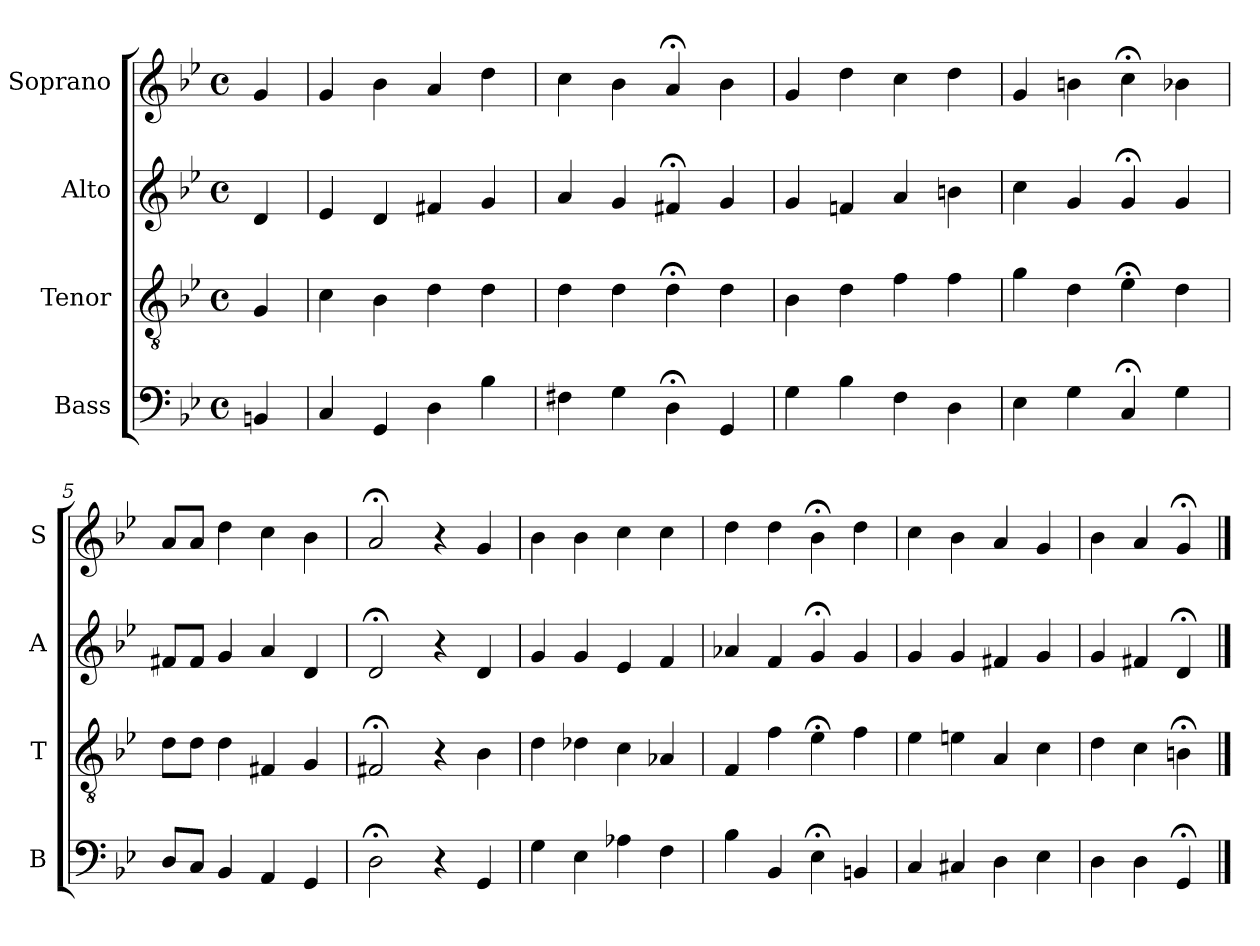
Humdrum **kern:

**kern	**kern	**kern	**kern
*part4	*part3	*part2	*part1
*staff4	*staff3	*staff2	*staff1
*I"Bass	*I"Tenor	*I"Alto	*I"Soprano
*I'B	*I'T	*I'A	*I'S
*clefF4	*clefGv2	*clefG2	*clefG2
*k[b-e-]	*k[b-e-]	*k[b-e-]	*k[b-e-]
*g:	*g:	*g:	*g:
*M4/4	*M4/4	*M4/4	*M4/4
*met(c)	*met(c)	*met(c)	*met(c)
*MM100	*MM100	*MM100	*MM100
=	=	=	=
4BBn	4G	4d	4g
=1	=1	=1	=1
4C	4c	4e-	4g
4GG	4B-	4d	4b-
4D	4d	4f#X	4a
4B-	4d	4g	4dd
=2	=2	=2	=2
4F#X	4d	4a	4cc
4G	4d	4g	4b-
4D;<	4d;<	4f#X;<	4a;<
4GG	4d	4g	4b-
=3	=3	=3	=3
4G	4B-	4g	4g
4B-	4d	4fn	4dd
4F	4f	4a	4cc
4D	4f	4bn	4dd
=4	=4	=4	=4
4E-	4g	4cc	4g
4G	4d	4g	4bn
4C;<	4e-;<	4g;<	4cc;<
4G	4d	4g	4b-X
=5	=5	=5	=5
8DL	8dL	8f#XL	8aL
8CJ	8dJ	8f#J	8aJ
4BB-	4d	4g	4dd
4AA	4F#X	4a	4cc
4GG	4G	4d	4b-
=6	=6	=6	=6
2D;<	2F#X;<	2d;<	2a;<
4r	4r	4r	4r
4GG	4B-	4d	4g
=7	=7	=7	=7
4G	4d	4g	4b-
4E-	4d-X	4g	4b-
4A-X	4c	4e-	4cc
4F	4A-X	4f	4cc
=8	=8	=8	=8
4B-	4F	4a-X	4dd
4BB-	4f	4f	4dd
4E-;<	4e-;<	4g;<	4b-;<
4BBn	4f	4g	4dd
=9	=9	=9	=9
4C	4e-	4g	4cc
4C#X	4en	4g	4b-
4D	4A	4f#X	4a
4E-	4c	4g	4g
=10	=10	=10	=10
4D	4d	4g	4b-
4D	4c	4f#X	4a
4GG;<	4Bn;<	4d;<	4g;<
==	==	==	==
*-	*-	*-	*-
